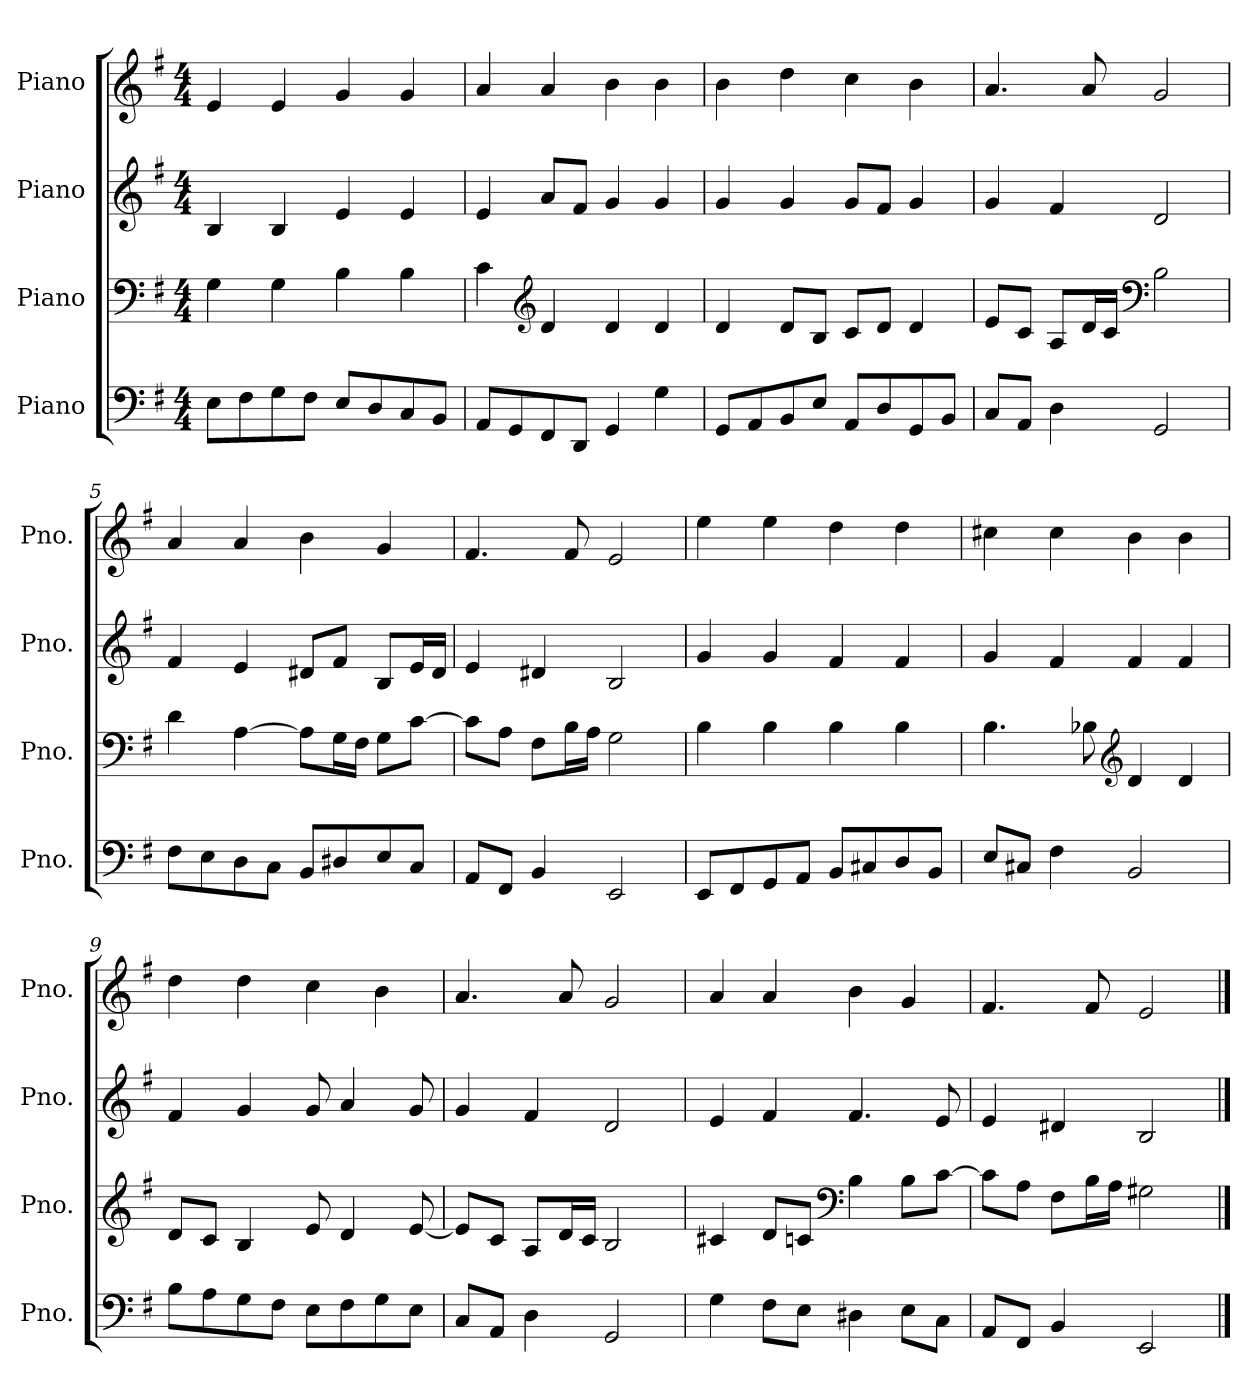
**kern	**kern	**kern	**kern
*part4	*part3	*part2	*part1
*staff4	*staff3	*staff2	*staff1
*I"Piano	*I"Piano	*I"Piano	*I"Piano
*I'Pno.	*I'Pno.	*I'Pno.	*I'Pno.
*clefF4	*clefF4	*clefG2	*clefG2
*k[f#]	*k[f#]	*k[f#]	*k[f#]
*M4/4	*M4/4	*M4/4	*M4/4
*MM120	*MM120	*MM120	*MM120
=1	=1	=1	=1
8E\L	4G\	4B/	4e/
8F#\	.	.	.
8G\	4G\	4B/	4e/
8F#\J	.	.	.
8E/L	4B\	4e/	4g/
8D/	.	.	.
8C/	4B\	4e/	4g/
8BB/J	.	.	.
=2	=2	=2	=2
8AA/L	4c\	4e/	4a/
8GG/	.	.	.
*	*clefG2	*	*
8FF#/	4d/	8a/L	4a/
8DD/J	.	8f#/J	.
4GG/	4d/	4g/	4b\
4G\	4d/	4g/	4b\
=3	=3	=3	=3
8GG/L	4d/	4g/	4b\
8AA/	.	.	.
8BB/	8d/L	4g/	4dd\
8E/J	8B/J	.	.
8AA/L	8c/L	8g/L	4cc\
8D/	8d/J	8f#/J	.
8GG/	4d/	4g/	4b\
8BB/J	.	.	.
=4	=4	=4	=4
8C/L	8e/L	4g/	4.a/
8AA/J	8c/J	.	.
4D\	8A/L	4f#/	.
.	16d/L	.	8a/
.	16c/JJ	.	.
*	*clefF4	*	*
2GG/	2B\	2d/	2g/
!!LO:LB:g=z
=5	=5	=5	=5
8F#\L	4d\	4f#/	4a/
8E\	.	.	.
8D\	[4A\	4e/	4a/
8C\J	.	.	.
8BB/L	8A\L]	8d#X/L	4b\
8D#X/	16G\L	8f#/J	.
.	16F#\JJ	.	.
8E/	8G\L	8B/L	4g/
8C/J	[8c\J	16e/L	.
.	.	16d#/JJ	.
=6	=6	=6	=6
8AA/L	8c\L]	4e/	4.f#/
8FF#/J	8A\J	.	.
4BB/	8F#\L	4d#X/	.
.	16B\L	.	8f#/
.	16A\JJ	.	.
2EE/	2G\	2B/	2e/
=7	=7	=7	=7
8EE/L	4B\	4g/	4ee\
8FF#/	.	.	.
8GG/	4B\	4g/	4ee\
8AA/J	.	.	.
8BB/L	4B\	4f#/	4dd\
8C#X/	.	.	.
8D/	4B\	4f#/	4dd\
8BB/J	.	.	.
=8	=8	=8	=8
8E/L	4.B\	4g/	4cc#X\
8C#X/J	.	.	.
4F#\	.	4f#/	4cc#\
.	8B-X\	.	.
*	*clefG2	*	*
2BB/	4d/	4f#/	4b\
.	4d/	4f#/	4b\
!!LO:LB:g=z
=9	=9	=9	=9
8B\L	8d/L	4f#/	4dd\
8A\	8c/J	.	.
8G\	4B/	4g/	4dd\
8F#\J	.	.	.
8E\L	8e/	8g/	4cc\
8F#\	4d/	4a/	.
8G\	.	.	4b\
8E\J	[8e/	8g/	.
=10	=10	=10	=10
8C/L	8e/L]	4g/	4.a/
8AA/J	8c/J	.	.
4D\	8A/L	4f#/	.
.	16d/L	.	8a/
.	16c/JJ	.	.
2GG/	2B/	2d/	2g/
=11	=11	=11	=11
4G\	4c#X/	4e/	4a/
8F#\L	8d/L	4f#/	4a/
8E\J	8cn/J	.	.
*	*clefF4	*	*
4D#X\	4B\	4.f#/	4b\
8E\L	8B\L	.	4g/
8C\J	[8c\J	8e/	.
=12	=12	=12	=12
8AA/L	8c\L]	4e/	4.f#/
8FF#/J	8A\J	.	.
4BB/	8F#\L	4d#X/	.
.	16B\L	.	8f#/
.	16A\JJ	.	.
2EE/	2G#X\	2B/	2e/
==	==	==	==
*-	*-	*-	*-
